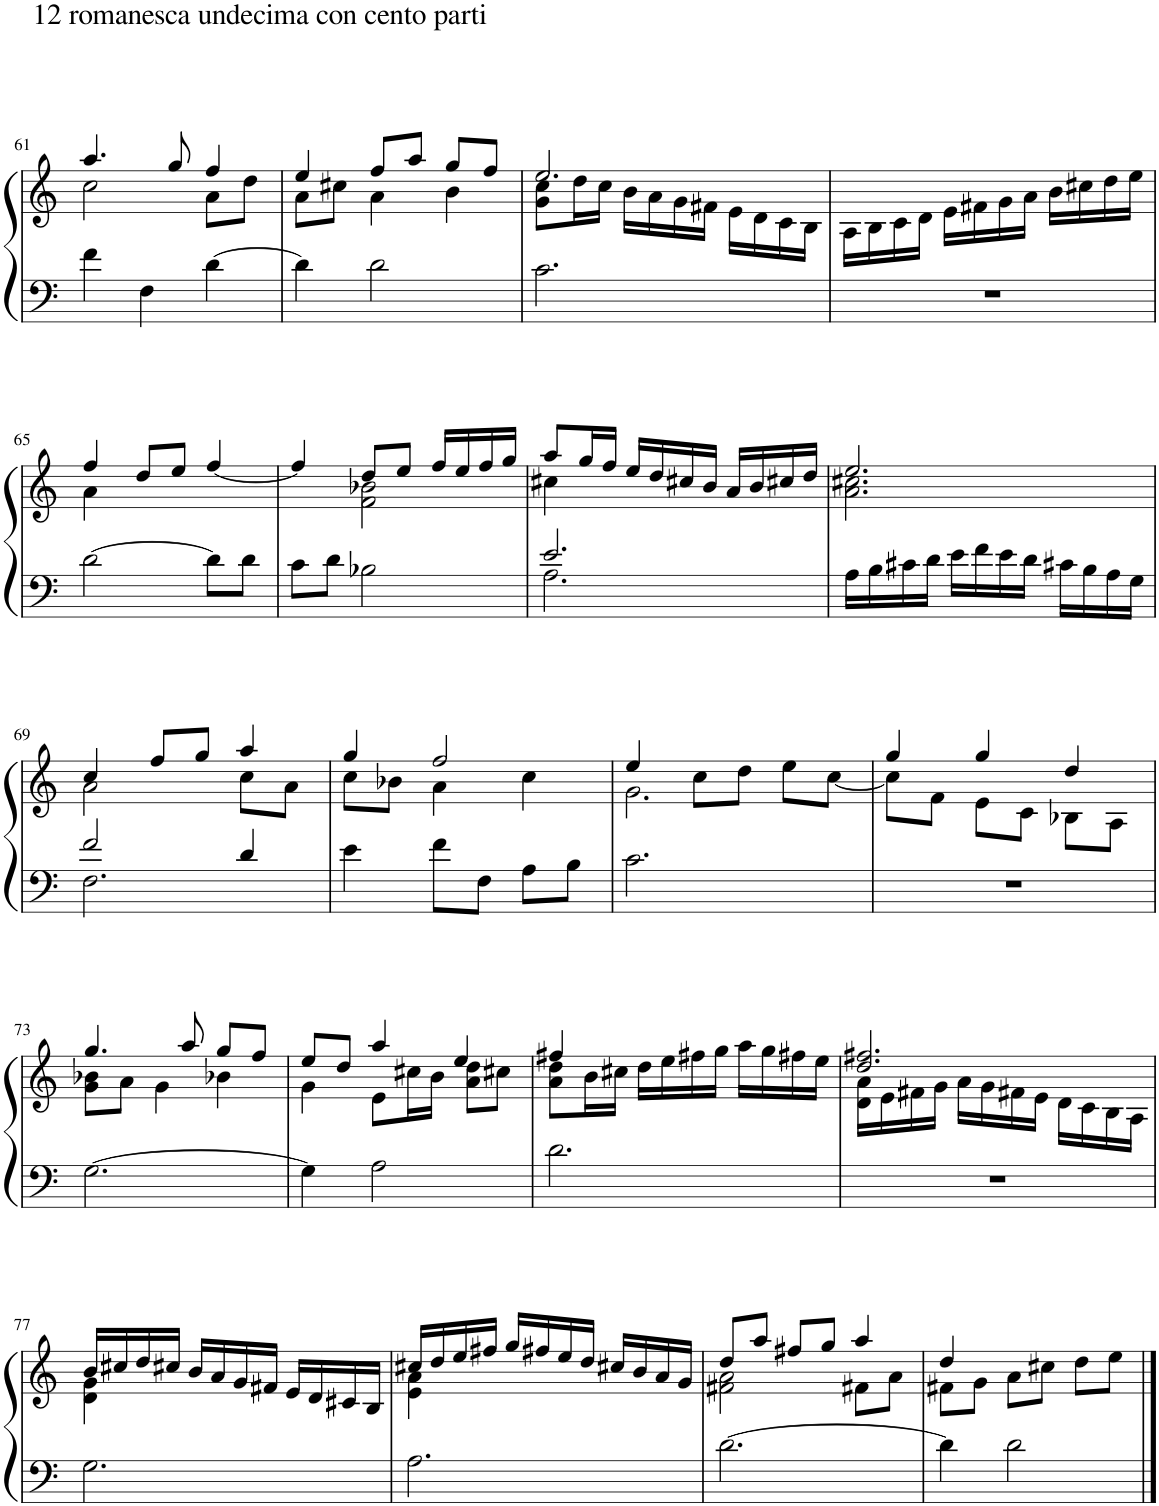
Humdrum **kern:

**kern	**kern
*part1	*part1
*staff2	*staff1
*I"Piano	*
*I'Pno.	*
!!LO:PB:g=z
*clefF4	*clefG2
*k[]	*k[]
*M3/4	*M3/4
=61	=61
*	*^
!	!LO:TX:a:t=12 romanesca undecima con cento parti	!
!LO:TX:a:t=12 romanesca undecima con cento parti	!	!
4f\	4.aa/	2cc\
4F\	.	.
.	8gg/	.
[4d\	4ff/	8a\L
.	.	8dd\J
=62	=62	=62
4d\]	4ee/	8a\L
.	.	8cc#X\J
2d\	8ff/L	4a\
.	8aa/J	.
.	8gg/L	4b\
.	8ff/J	.
=63	=63	=63
2.c\	2.ee/	8g\ 8cc\L
.	.	16dd\L
.	.	16cc\JJ
.	.	16b\LL
.	.	16a\
.	.	16g\
.	.	16f#X\JJ
.	.	16e\LL
.	.	16d\
.	.	16c\
.	.	16B\JJ
*	*v	*v
=64	=64
2.r	16A\LL
.	16B\
.	16c\
.	16d\JJ
.	16e\LL
.	16f#X\
.	16g\
.	16a\JJ
.	16b\LL
.	16cc#X\
.	16dd\
.	16ee\JJ
!!LO:LB:g=z
=65	=65
*	*^
[2d\	4ff/	4a\
.	8dd/L	2ryy
.	8ee/J	.
8d\L]	[4ff/	.
8d\J	.	.
=66	=66	=66
8c\L	4ff/]	4ryy
8d\J	.	.
2B-X\	8dd/L	2f\ 2b-X\
.	8ee/J	.
.	16ff/LL	.
.	16ee/	.
.	16ff/	.
.	16gg/JJ	.
=67	=67	=67
*^	*	*
2.e/	2.A\	8aa/L	4cc#X\
.	.	16gg/L	.
.	.	16ff/JJ	.
.	.	16ee/LL	2ryy
.	.	16dd/	.
.	.	16cc#X/	.
.	.	16b/JJ	.
.	.	16a/LL	.
.	.	16b/	.
.	.	16cc#X/	.
.	.	16dd/JJ	.
*v	*v	*	*
=68	=68	=68
16A\LL	2.ee/	2.a\ 2.cc#X\
16B\	.	.
16c#X\	.	.
16d\JJ	.	.
16e\LL	.	.
16f\	.	.
16e\	.	.
16d\JJ	.	.
16c#X\LL	.	.
16B\	.	.
16A\	.	.
16G\JJ	.	.
!!LO:LB:g=z	!!
=69	=69	=69
*^	*	*
2.F\	2f/	4cc/	2a\
.	.	8ff/L	.
.	.	8gg/J	.
.	4d/	4aa/	8cc\L
.	.	.	8a\J
*v	*v	*	*
=70	=70	=70
4e\	4gg/	8cc\L
.	.	8b-X\J
8f\L	2ff/	4a\
8F\J	.	.
8A\L	.	4cc\
8B\J	.	.
=71	=71	=71
2.c\	4ee/	2.g\
.	8cc\L	.
.	8dd\J	.
.	8ee\L	.
.	[8cc\J	.
=72	=72	=72
2.r	4gg/	8cc\L]
.	.	8f\J
.	4gg/	8e\L
.	.	8c\J
.	4dd/	8B-X\L
.	.	8A\J
!!LO:LB:g=z	!!
=73	=73	=73
[2.G\	4.gg/	8g\ 8b-X\L
.	.	8a\J
.	.	4g\
.	8aa/	.
.	8gg/L	4b-X\
.	8ff/J	.
=74	=74	=74
4G\]	8ee/L	4g\
.	8dd/J	.
2A\	4aa/	8e\L
.	.	16cc#X\L
.	.	16b\JJ
.	4ee/	8a\ 8dd\L
.	.	8cc#X\J
=75	=75	=75
2.d\	4ff#X/	8a\ 8dd\L
.	.	16b\L
.	.	16cc#X\JJ
.	16dd\LL	2ryy
.	16ee\	.
.	16ff#X\	.
.	16gg\JJ	.
.	16aa\LL	.
.	16gg\	.
.	16ff#X\	.
.	16ee\JJ	.
=76	=76	=76
2.r	2.dd/ 2.ff#X/	16d\ 16a\LL
.	.	16e\
.	.	16f#X\
.	.	16g\JJ
.	.	16a\LL
.	.	16g\
.	.	16f#X\
.	.	16e\JJ
.	.	16d\LL
.	.	16c\
.	.	16B\
.	.	16A\JJ
!!LO:LB:g=z	!!
=77	=77	=77
2.G\	16b/LL	4d\ 4g\
.	16cc#X/	.
.	16dd/	.
.	16cc#X/JJ	.
.	16b/LL	2ryy
.	16a/	.
.	16g/	.
.	16f#X/JJ	.
.	16e/LL	.
.	16d/	.
.	16c#X/	.
.	16B/JJ	.
=78	=78	=78
2.A\	16cc#X/LL	4e\ 4a\
.	16dd/	.
.	16ee/	.
.	16ff#X/JJ	.
.	16gg/LL	2ryy
.	16ff#X/	.
.	16ee/	.
.	16dd/JJ	.
.	16cc#X/LL	.
.	16b/	.
.	16a/	.
.	16g/JJ	.
=79	=79	=79
[2.d\	8dd/L	2f#X\ 2a\
.	8aa/J	.
.	8ff#X/L	.
.	8gg/J	.
.	4aa/	8f#X\L
.	.	8a\J
=80	=80	=80
4d\]	4dd/	8f#X\L
.	.	8g\J
2d\	8a\L	2ryy
.	8cc#X\J	.
.	8dd\L	.
.	8ee\J	.
*	*v	*v
==	==
*-	*-
